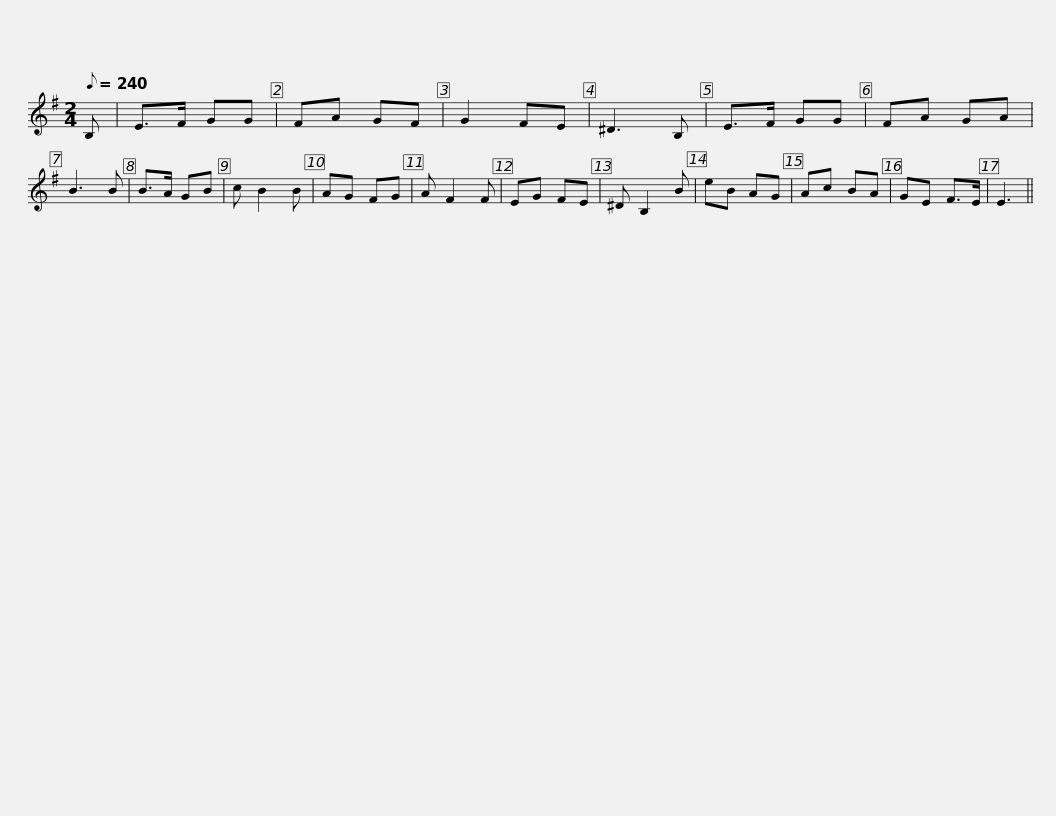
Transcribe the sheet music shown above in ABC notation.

X:1
L:1/8
Q:1/8=240
M:2/4
I:linebreak $
K:Emin
V:1 treble
V:1
 B, | E>F GG | FA GF | G2 FE | ^D3 B, | %5
 E>F GG | FA GA | B3 B | B>A GB | c B2 B | %10
 AG FG | A F2 F |$ EG FE | ^D B,2 B | eB AG | %15
 Ac BA | GE F>E | E3 || %18
